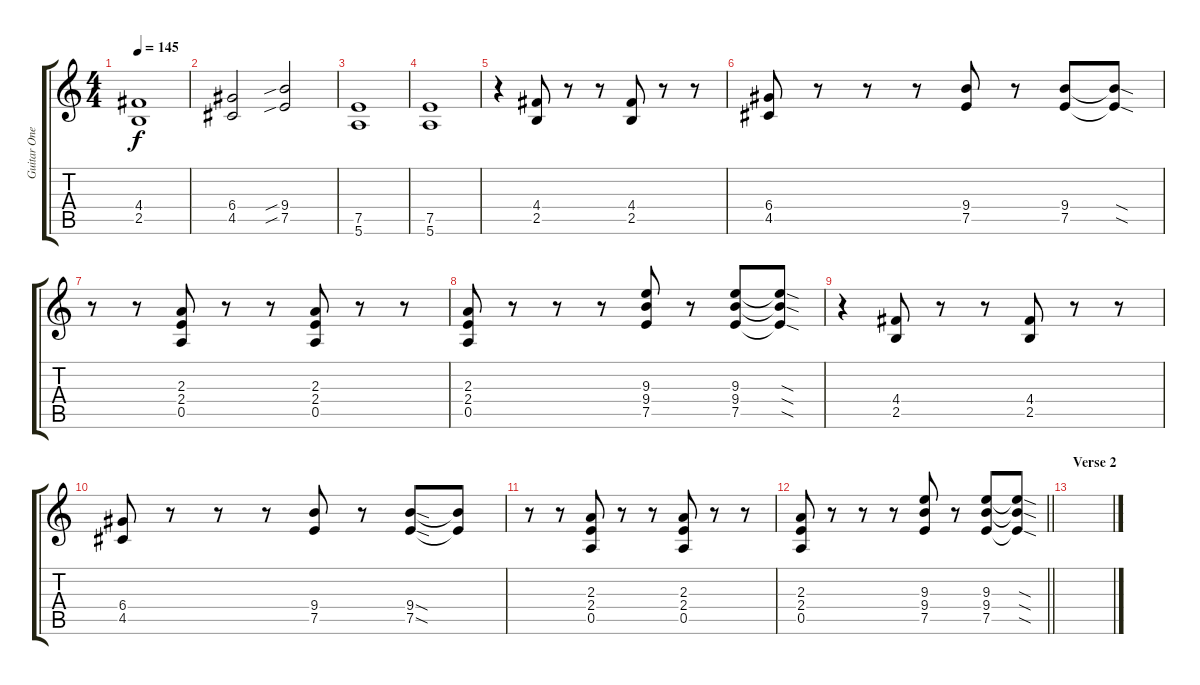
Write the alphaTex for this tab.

\track ("Guitar One [Trace Cyrus]" "Guitar One") {instrument overdrivenguitar}
\staff {score tabs}
\tuning (E4 B3 G3 D3 A2 E2) {hide}
\ts (4 4)
\tempo 145
\clef g2
\ks c
(4.4 2.5).1{dy f} |
(6.4 4.5).2 (9.4{sib} 7.5{sib}).2 |
(7.5 5.6).1 |
(7.5 5.6).1 |
r.4 (4.4 2.5).8 r.8 r.8 (4.4 2.5).8 r.8 r.8 |
(6.4 4.5).8 r.8 r.8 r.8 (9.4 7.5).8 r.8 (9.4 7.5).8 (9.4{sod t} 7.5{sod t}).8 |
r.8 r.8 (2.3 2.4 0.5).8 r.8 r.8 (2.3 2.4 0.5).8 r.8 r.8 |
(2.3 2.4 0.5).8 r.8 r.8 r.8 (9.3 9.4 7.5).8 r.8 (9.3 9.4 7.5).8 (9.3{sod t} 9.4{sod t} 7.5{sod t}).8 |
r.4 (4.4 2.5).8 r.8 r.8 (4.4 2.5).8 r.8 r.8 |
(6.4 4.5).8 r.8 r.8 r.8 (9.4 7.5).8 r.8 (9.4{sod} 7.5{sod}).8 (9.4{t} 7.5{t}).8 |
r.8 r.8 (2.3 2.4 0.5).8 r.8 r.8 (2.3 2.4 0.5).8 r.8 r.8 |
\barLineRight lightlight
(2.3 2.4 0.5).8 r.8 r.8 r.8 (9.3 9.4 7.5).8 r.8 (9.3 9.4 7.5).8 (9.3{sod t} 9.4{sod t} 7.5{sod t}).8 |
\section ("" "Verse 2")
